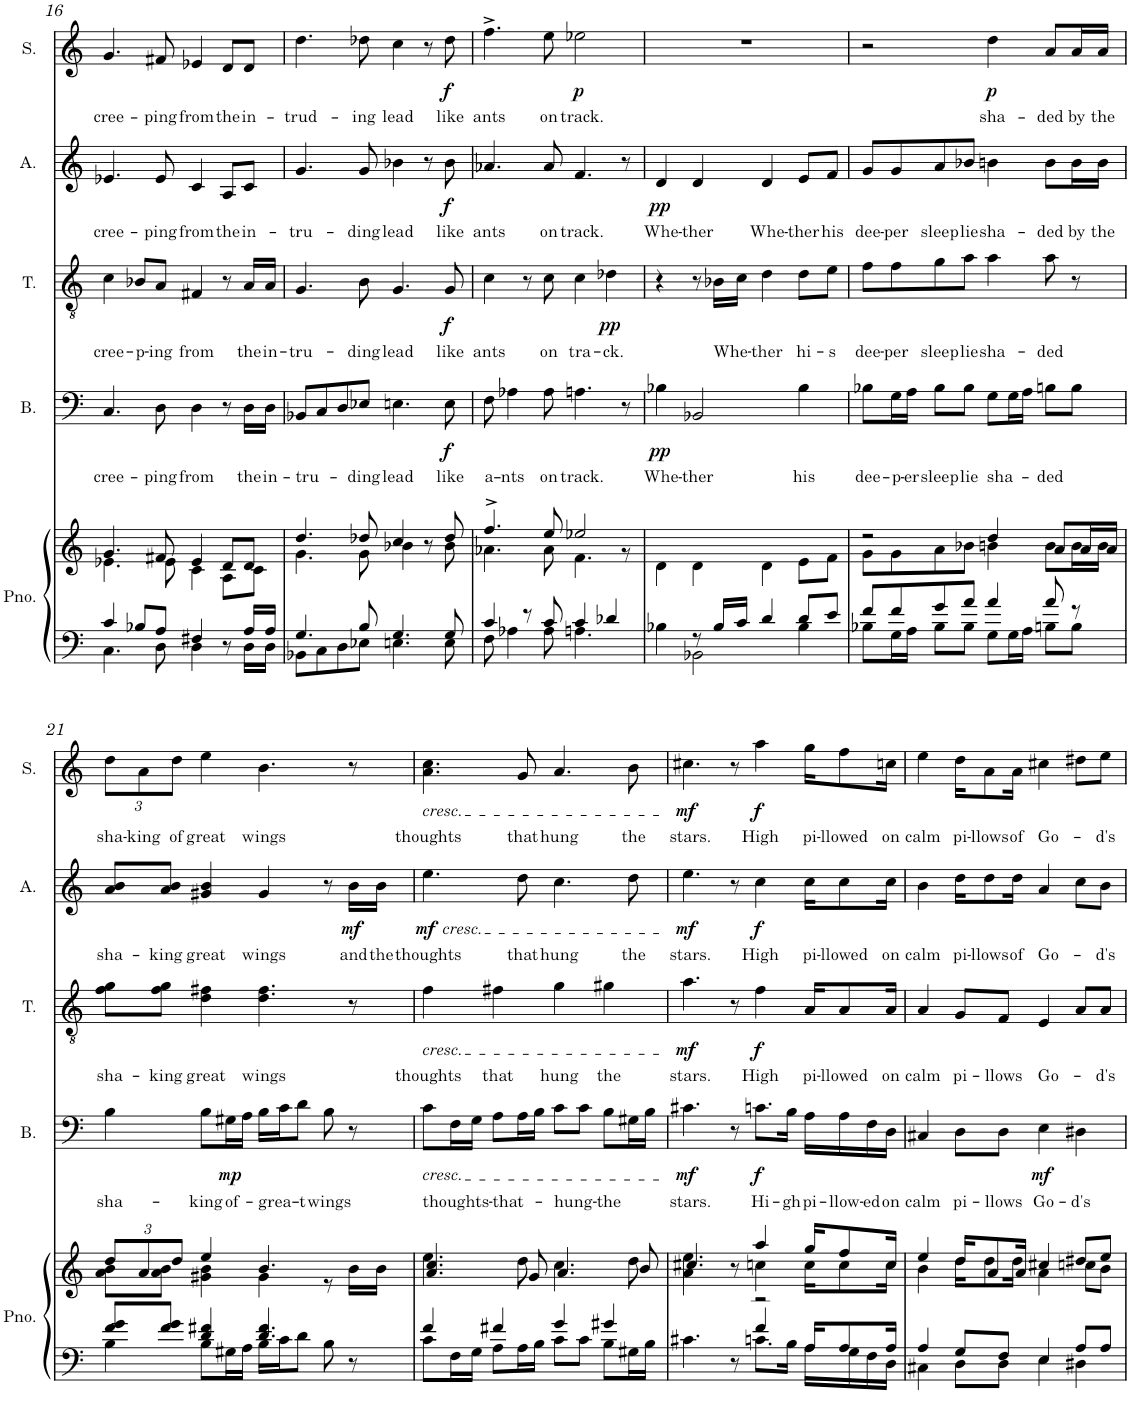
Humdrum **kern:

**kern	**kern	**kern	**text	**dynam	**kern	**text	**dynam	**kern	**text	**dynam	**kern	**text	**dynam
*part5	*part5	*part4	*part4	*part4	*part3	*part3	*part3	*part2	*part2	*part2	*part1	*part1	*part1
*staff6	*staff5	*staff4	*staff4	*staff4	*staff3	*staff3	*staff3	*staff2	*staff2	*staff2	*staff1	*staff1	*staff1
*I"Piano  (rehearsal only)	*	*I"Bass	*	*	*I"Tenor	*	*	*I"Alto	*	*	*I"Soprano	*	*
*I'Pno.	*	*I'B.	*	*	*I'T.	*	*	*I'A.	*	*	*I'S.	*	*
!!LO:PB:g=z
*clefF4	*clefG2	*clefF4	*	*	*clefGv2	*	*	*clefG2	*	*	*clefG2	*	*
*k[]	*k[]	*k[]	*	*	*k[]	*	*	*k[]	*	*	*k[]	*	*
*M4/4	*M4/4	*M4/4	*	*	*M4/4	*	*	*M4/4	*	*	*M4/4	*	*
=16	=16	=16	=16	=16	=16	=16	=16	=16	=16	=16	=16	=16	=16
*^	*^	*	*	*	*	*	*	*	*	*	*	*	*
!	!	!	!	!	!LO:LY:b	!	!	!LO:LY:b	!	!	!LO:LY:b	!	!	!LO:LY:b	!
4c/	4.C\	4.g/	4.e-X\	4.C/	cree-	.	4c\	cree-	.	4.e-X/	cree-	.	4.g/	cree-	.
!	!	!	!	!	!	!	!	!LO:LY:b	!	!	!	!	!	!	!
8B-X/L	.	.	.	.	.	.	8B-X/L	-p-	.	.	.	.	.	.	.
!	!	!	!	!	!LO:LY:b	!	!	!LO:LY:b	!	!	!LO:LY:b	!	!	!LO:LY:b	!
8A/J	8D\	8f#X/	8e-\	8D\	-ping	.	8A/J	-ing	.	8e-/	-ping	.	8f#X/	-ping	.
!	!	!	!	!	!LO:LY:b	!	!	!LO:LY:b	!	!	!LO:LY:b	!	!	!LO:LY:b	!
4F#X/	4D\	4e-/	4c\	4D\	from	.	4F#X/	from	.	4c/	from	.	4e-X/	from	.
!	!	!	!	!	!	!	!	!	!	!	!LO:LY:b	!	!	!LO:LY:b	!
8r	8ryy	8d/L	8A\L	8r	.	.	8r	.	.	8A/L	the	.	8d/L	the	.
!	!	!	!	!	!LO:LY:b	!	!	!LO:LY:b	!	!	!LO:LY:b	!	!	!LO:LY:b	!
16A/LL	16D\LL	8d/J	8c\J	16D\LL	the	.	16A/LL	the	.	8c/J	in-	.	8d/J	in-	.
!	!	!	!	!	!LO:LY:b	!	!	!LO:LY:b	!	!	!	!	!	!	!
16A/JJ	16D\JJ	.	.	16D\JJ	in-	.	16A/JJ	in-	.	.	.	.	.	.	.
=17	=17	=17	=17	=17	=17	=17	=17	=17	=17	=17	=17	=17	=17	=17	=17
!	!	!	!	!	!LO:LY:b	!	!	!LO:LY:b	!	!	!LO:LY:b	!	!	!LO:LY:b	!
4.G/	8BB-X\L	4.dd/	4.g\	8BB-X/L	-tru-	.	4.G/	-tru-	.	4.g/	-tru-	.	4.dd\	-trud-	.
.	8C\	.	.	8C/	.	.	.	.	.	.	.	.	.	.	.
.	8D\	.	.	8D/	.	.	.	.	.	.	.	.	.	.	.
!	!	!	!	!	!LO:LY:b	!	!	!LO:LY:b	!	!	!LO:LY:b	!	!	!LO:LY:b	!
8B/	8E-X\J	8dd-X/	8g\	8E-X/J	-ding	.	8B\	-ding	.	8g/	-ding	.	8dd-X\	-ing	.
!	!	!	!	!	!LO:LY:b	!	!	!LO:LY:b	!	!	!LO:LY:b	!	!	!LO:LY:b	!
4.G/	4.En\	4cc/	4b-X\	4.En\	lead	.	4.G/	lead	.	4b-X\	lead	.	4cc\	lead	.
.	.	8r	8ryy	.	.	.	.	.	.	8r	.	.	8r	.	.
!	!	!	!	!	!LO:LY:b	!LO:DY:b	!	!LO:LY:b	!LO:DY:b	!	!LO:LY:b	!LO:DY:b	!	!LO:LY:b	!LO:DY:b
8G/	8E\	8dd-/	8b-\	8E\	like	f	8G/	like	f	8b-\	like	f	8dd-\	like	f
=18	=18	=18	=18	=18	=18	=18	=18	=18	=18	=18	=18	=18	=18	=18	=18
!	!	!	!	!	!LO:LY:b	!	!	!LO:LY:b	!	!	!LO:LY:b	!	!	!LO:LY:b	!
4c/	8F\	4.ff^/	4.a-X\	8F\	a-	.	4c\	ants	.	4.a-X/	ants	.	4.ff^\	ants	.
!	!	!	!	!	!LO:LY:b	!	!	!	!	!	!	!	!	!	!
.	4A-X\	.	.	4A-X\	-nts	.	.	.	.	.	.	.	.	.	.
8r	.	.	.	.	.	.	8r	.	.	.	.	.	.	.	.
!	!	!	!	!	!LO:LY:b	!	!	!LO:LY:b	!	!	!LO:LY:b	!	!	!LO:LY:b	!
8c/	8A-\	8ee/	8a-\	8A-\	on	.	8c\	on	.	8a-/	on	.	8ee\	on	.
!	!	!	!	!	!LO:LY:b	!	!	!LO:LY:b	!	!	!LO:LY:b	!	!	!LO:LY:b	!LO:DY:b
4c/	4.An\	2ee-X/	4.f\	4.An\	track.	.	4c\	tra-	.	4.f/	track.	.	2ee-X\	track.	p
!	!	!	!	!	!	!	!	!LO:LY:b	!LO:DY:b	!	!	!	!	!	!
4d-X/	.	.	.	.	.	.	4d-X\	-ck.	pp	.	.	.	.	.	.
.	8ryy	.	8r	8r	.	.	.	.	.	8r	.	.	.	.	.
=19	=19	=19	=19	=19	=19	=19	=19	=19	=19	=19	=19	=19	=19	=19	=19
!	!	!	!	!	!LO:LY:b	!LO:DY:b	!	!	!	!	!LO:LY:b	!LO:DY:b	!	!	!
*	*	*v	*v	*	*	*	*	*	*	*	*	*	*	*	*
4B-X\	4ryy	4d\	4B-X\	Whe-	pp	4r	.	.	4d/	Whe-	pp	1r	.	.
!	!	!	!	!LO:LY:b	!	!	!	!	!	!LO:LY:b	!	!	!	!
8r	2BB-X\	4d\	2BB-X/	-ther	.	8r	.	.	4d/	-ther	.	.	.	.
!	!	!	!	!	!	!	!LO:LY:b	!	!	!	!	!	!	!
16B-/LL	.	.	.	.	.	16B-X\LL	Whe-	.	.	.	.	.	.	.
16c/JJ	.	.	.	.	.	16c\JJ	.	.	.	.	.	.	.	.
!	!	!	!	!	!	!	!LO:LY:b	!	!	!LO:LY:b	!	!	!	!
4d/	.	4d\	.	.	.	4d\	-ther	.	4d/	Whe-	.	.	.	.
!	!	!	!	!LO:LY:b	!	!	!LO:LY:b	!	!	!LO:LY:b	!	!	!	!
8d/L	4B-\	8e\L	4B-\	his	.	8d\L	hi-	.	8e/L	-ther	.	.	.	.
!	!	!	!	!	!	!	!LO:LY:b	!	!	!LO:LY:b	!	!	!	!
8e/J	.	8f\J	.	.	.	8e\J	-s	.	8f/J	his	.	.	.	.
=20	=20	=20	=20	=20	=20	=20	=20	=20	=20	=20	=20	=20	=20	=20
*	*	*^	*	*	*	*	*	*	*	*	*	*	*	*
!	!	!	!	!	!LO:LY:b	!	!	!LO:LY:b	!	!	!LO:LY:b	!	!	!	!
8f/L	8B-X\L	2r	8g\L	8B-X\L	dee-	.	8f\L	dee-	.	8g/L	dee-	.	2r	.	.
!	!	!	!	!	!LO:LY:b	!	!	!LO:LY:b	!	!	!LO:LY:b	!	!	!	!
8f/	16G\L	.	8g\	16G\L	-p-	.	8f\	-per	.	8g/	-per	.	.	.	.
!	!	!	!	!	!LO:LY:b	!	!	!	!	!	!	!	!	!	!
.	16A\JJ	.	.	16A\JJ	-er	.	.	.	.	.	.	.	.	.	.
!	!	!	!	!	!LO:LY:b	!	!	!LO:LY:b	!	!	!LO:LY:b	!	!	!	!
8g/	8B-\L	.	8a\	8B-\L	sleep	.	8g\	sleep	.	8a/	sleep	.	.	.	.
!	!	!	!	!	!LO:LY:b	!	!	!LO:LY:b	!	!	!LO:LY:b	!	!	!	!
8a/J	8B-\J	.	8b-X\J	8B-\J	lie	.	8a\J	lie	.	8b-X/J	lie	.	.	.	.
!	!	!	!	!	!LO:LY:b	!	!	!LO:LY:b	!	!	!LO:LY:b	!	!	!LO:LY:b	!LO:DY:b
4a/	8G\L	4dd/	4bn\	8G\L	sha-	.	4a\	sha-	.	4bn\	sha-	.	4dd\	sha-	p
.	16G\L	.	.	16G\L	.	.	.	.	.	.	.	.	.	.	.
.	16A\JJ	.	.	16A\JJ	.	.	.	.	.	.	.	.	.	.	.
!	!	!	!	!	!LO:LY:b	!	!	!LO:LY:b	!	!	!LO:LY:b	!	!	!LO:LY:b	!
8a/	8Bn\L	8a/L	8b\L	8Bn\L	-ded	.	8a\	-ded	.	8b\L	-ded	.	8a/L	-ded	.
!	!	!	!	!	!	!	!	!	!	!	!LO:LY:b	!	!	!LO:LY:b	!
8r	8B\J	16a/L	16b\L	8B\J	.	.	8r	.	.	16b\L	by	.	16a/L	by	.
!	!	!	!	!	!	!	!	!	!	!	!LO:LY:b	!	!	!LO:LY:b	!
.	.	16a/JJ	16b\JJ	.	.	.	.	.	.	16b\JJ	the	.	16a/JJ	the	.
!!LO:LB:g=z
=21	=21	=21	=21	=21	=21	=21	=21	=21	=21	=21	=21	=21	=21	=21	=21
*	*	*Xbrackettup	*	*	*	*	*	*	*	*	*	*	*	*	*
!	!	!	!	!	!LO:LY:b	!	!	!LO:LY:b	!	!	!LO:LY:b	!	!	!	!
*	*	*	*	*	*	*	*	*	*	*	*	*	*Xbrackettup	*	*
!	!	!	!	!	!	!	!	!	!	!	!	!	!	!LO:LY:b	!
8f/ 8g/L	4B\	12dd/L	8a\ 8b\L	4B\	sha-	.	8f\ 8g\L	sha-	.	8a/ 8b/L	sha-	.	12dd\L	sha-	.
!	!	!	!	!	!	!	!	!	!	!	!	!	!	!LO:LY:b	!
.	.	12a/	.	.	.	.	.	.	.	.	.	.	12a\	-king	.
!	!	!	!	!	!	!	!	!LO:LY:b	!	!	!LO:LY:b	!	!	!	!
8f/ 8g/J	.	.	8a\ 8b\J	.	.	.	8f\ 8g\J	-king	.	8a/ 8b/J	-king	.	.	.	.
!	!	!	!	!	!	!	!	!	!	!	!	!	!	!LO:LY:b	!
.	.	12dd/J	.	.	.	.	.	.	.	.	.	.	12dd\J	of	.
!	!	!	!	!	!LO:LY:b	!	!	!LO:LY:b	!	!	!LO:LY:b	!	!	!LO:LY:b	!
4d/ 4f#X/	8B\L	4ee/	4g#X\ 4b\	8B\L	-king	.	4d\ 4f#X\	great	.	4g#X/ 4b/	great	.	4ee\	great	.
!	!	!	!	!	!LO:LY:b	!LO:DY:b	!	!	!	!	!	!	!	!	!
.	16G#X\L	.	.	16G#X\L	of-	mp	.	.	.	.	.	.	.	.	.
.	16A\JJ	.	.	16A\JJ	.	.	.	.	.	.	.	.	.	.	.
!	!	!	!	!	!LO:LY:b	!	!	!LO:LY:b	!	!	!LO:LY:b	!	!	!LO:LY:b	!
4.d/ 4.f#/	16B\LL	4.b/	4g#\	16B\LL	grea-	.	4.d\ 4.f#\	wings	.	4g#/	wings	.	4.b\	wings	.
.	16c\J	.	.	16c\J	.	.	.	.	.	.	.	.	.	.	.
!	!	!	!	!	!LO:LY:b	!	!	!	!	!	!	!	!	!	!
.	8d\J	.	.	8d\J	-t	.	.	.	.	.	.	.	.	.	.
!	!	!	!	!	!LO:LY:b	!	!	!	!	!	!	!	!	!	!
.	8B\	.	8r	8B\	wings	.	.	.	.	8r	.	.	.	.	.
!	!	!	!	!	!	!	!	!	!	!	!LO:LY:b	!LO:DY:b	!	!	!
8r	8ryy	16b\LL	8ryy	8r	.	.	8r	.	.	16b\LL	and	mf	8r	.	.
!	!	!	!	!	!	!	!	!	!	!	!LO:LY:b	!	!	!	!
.	.	16b\JJ	.	.	.	.	.	.	.	16b\JJ	the	.	.	.	.
=22	=22	=22	=22	=22	=22	=22	=22	=22	=22	=22	=22	=22	=22	=22	=22
!	!	!	!	!	!	!	!	!	!	!	!	!	!LO:TX:b:i:t=cresc.	!	!
!	!	!	!	!	!	!	!	!	!	!LO:TX:b:i:t=cresc.	!	!	!	!	!
!	!	!	!	!	!	!	!LO:TX:b:i:t=cresc.	!	!	!	!	!	!	!	!
!	!	!	!	!LO:TX:b:i:t=cresc.	!	!	!	!	!	!	!	!	!	!	!
!	!	!	!	!	!LO:LY:b	!	!	!LO:LY:b	!	!	!LO:LY:b	!LO:DY:b	!	!LO:LY:b	!
4f/	8c\L	4.a/ 4.cc/	4.ee\	8c\L	thoughts-	.	4f\	thoughts	.	4.ee\	thoughts	mf	4.a\ 4.cc\	thoughts	.
.	16F\L	.	.	16F\L	.	.	.	.	.	.	.	.	.	.	.
.	16G\JJ	.	.	16G\JJ	.	.	.	.	.	.	.	.	.	.	.
!	!	!	!	!	!LO:LY:b	!	!	!LO:LY:b	!	!	!	!	!	!	!
4f#X/	8A\L	.	.	8A\L	-that-	.	4f#X\	that	.	.	.	.	.	.	.
!	!	!	!	!	!	!	!	!	!	!	!LO:LY:b	!	!	!LO:LY:b	!
.	16A\L	8g/	8dd\	16A\L	.	.	.	.	.	8dd\	that	.	8g/	that	.
.	16B\JJ	.	.	16B\JJ	.	.	.	.	.	.	.	.	.	.	.
!	!	!	!	!	!LO:LY:b	!	!	!LO:LY:b	!	!	!LO:LY:b	!	!	!LO:LY:b	!
4g/	8c\L	4.a/	4.cc\	8c\L	-hung-	.	4g\	hung	.	4.cc\	hung	.	4.a/	hung	.
.	8c\J	.	.	8c\J	.	.	.	.	.	.	.	.	.	.	.
!	!	!	!	!	!LO:LY:b	!	!	!LO:LY:b	!	!	!	!	!	!	!
4g#X/	8B\L	.	.	8B\L	-the	.	4g#X\	the	.	.	.	.	.	.	.
!	!	!	!	!	!	!	!	!	!	!	!LO:LY:b	!	!	!LO:LY:b	!
.	16G#X\L	8b/	8dd\	16G#X\L	.	.	.	.	.	8dd\	the	.	8b\	the	.
.	16B\JJ	.	.	16B\JJ	.	.	.	.	.	.	.	.	.	.	.
=23	=23	=23	=23	=23	=23	=23	=23	=23	=23	=23	=23	=23	=23	=23	=23
*	*	*	*^	*	*	*	*	*	*	*	*	*	*	*	*
!	!	!	!	!	!	!LO:LY:b	!LO:DY:b	!	!LO:LY:b	!LO:DY:b	!	!LO:LY:b	!LO:DY:b	!	!LO:LY:b	!LO:DY:b
4.c#X\	2ryy	4.cc#X/	4.ee\	4a\	4.c#X\	stars.	mf	4.a\	stars.	mf	4.ee\	stars.	mf	4.cc#X\	stars.	mf
.	.	.	.	4ryy	.	.	.	.	.	.	.	.	.	.	.	.
8r	.	8r	8ryy	.	8r	.	.	8r	.	.	8r	.	.	8r	.	.
!	!	!	!	!	!	!LO:LY:b	!LO:DY:b	!	!LO:LY:b	!LO:DY:b	!	!LO:LY:b	!LO:DY:b	!	!LO:LY:b	!LO:DY:b
4f/	8.cn\L	4aa/	4ccn\	2r	8.cn\L	Hi-	f	4f\	High	f	4cc\	High	f	4aa\	High	f
!	!	!	!	!	!	!LO:LY:b	!	!	!	!	!	!	!	!	!	!
.	16B\Jk	.	.	.	16B\Jk	-gh	.	.	.	.	.	.	.	.	.	.
!	!	!	!	!	!	!LO:LY:b	!	!	!LO:LY:b	!	!	!LO:LY:b	!	!	!LO:LY:b	!
16A/KL	16A\LL	16gg/KL	16cc\KL	.	16A\LL	pi-	.	16A/KL	pi-	.	16cc\KL	pi-	.	16gg\KL	pi-	.
!	!	!	!	!	!	!LO:LY:b	!	!	!LO:LY:b	!	!	!LO:LY:b	!	!	!LO:LY:b	!
8A/	16G\	8ff/	8cc\	.	16A\	-llow-	.	8A/	-llowed	.	8cc\	-llowed	.	8ff\	-llowed	.
!	!	!	!	!	!	!LO:LY:b	!	!	!	!	!	!	!	!	!	!
.	16F\	.	.	.	16F\	-ed	.	.	.	.	.	.	.	.	.	.
!	!	!	!	!	!	!LO:LY:b	!	!	!LO:LY:b	!	!	!LO:LY:b	!	!	!LO:LY:b	!
16A/Jk	16D\JJ	16cc/Jk	16cc\Jk	.	16D\JJ	on	.	16A/Jk	on	.	16cc\Jk	on	.	16ccn\Jk	on	.
*	*	*	*v	*v	*	*	*	*	*	*	*	*	*	*	*	*
=24	=24	=24	=24	=24	=24	=24	=24	=24	=24	=24	=24	=24	=24	=24	=24
!	!	!	!	!	!LO:LY:b	!	!	!LO:LY:b	!	!	!LO:LY:b	!	!	!LO:LY:b	!
4A/	4C#X\	4ee/	4b\	4C#X/	calm	.	4A/	calm	.	4b\	calm	.	4ee\	calm	.
!	!	!	!	!	!LO:LY:b	!	!	!LO:LY:b	!	!	!LO:LY:b	!	!	!LO:LY:b	!
8G/L	8D\L	16dd/KL	16dd\KL	8D\L	pi-	.	8G/L	pi-	.	16dd\KL	pi-	.	16dd\KL	pi-	.
!	!	!	!	!	!	!	!	!	!	!	!LO:LY:b	!	!	!LO:LY:b	!
.	.	8a/	8dd\	.	.	.	.	.	.	8dd\	-llows	.	8a\	-llows	.
!	!	!	!	!	!LO:LY:b	!	!	!LO:LY:b	!	!	!	!	!	!	!
8F/J	8D\J	.	.	8D\J	-llows	.	8F/J	-llows	.	.	.	.	.	.	.
!	!	!	!	!	!	!	!	!	!	!	!LO:LY:b	!	!	!LO:LY:b	!
.	.	16a/Jk	16dd\Jk	.	.	.	.	.	.	16dd\Jk	of	.	16a\Jk	of	.
!	!	!	!	!	!LO:LY:b	!LO:DY:b	!	!LO:LY:b	!	!	!LO:LY:b	!	!	!LO:LY:b	!
4E/	4E\	4cc#X/	4a\	4E\	Go-	mf	4E/	Go-	.	4a/	Go-	.	4cc#X\	Go-	.
!	!	!	!	!	!LO:LY:b	!	!	!	!	!	!	!	!	!	!
8A/L	4D#X\	8dd#X/L	8ccn\L	4D#X\	-d's	.	8A/L	.	.	8cc\L	.	.	8dd#X\L	.	.
!	!	!	!	!	!	!	!	!LO:LY:b	!	!	!LO:LY:b	!	!	!LO:LY:b	!
8A/J	.	8ee/J	8b\J	.	.	.	8A/J	-d's	.	8b\J	-d's	.	8ee\J	-d's	.
*v	*v	*	*	*	*	*	*	*	*	*	*	*	*	*	*
*	*v	*v	*	*	*	*	*	*	*	*	*	*	*	*
=	=	=	=	=	=	=	=	=	=	=	=	=	=
*-	*-	*-	*-	*-	*-	*-	*-	*-	*-	*-	*-	*-	*-
